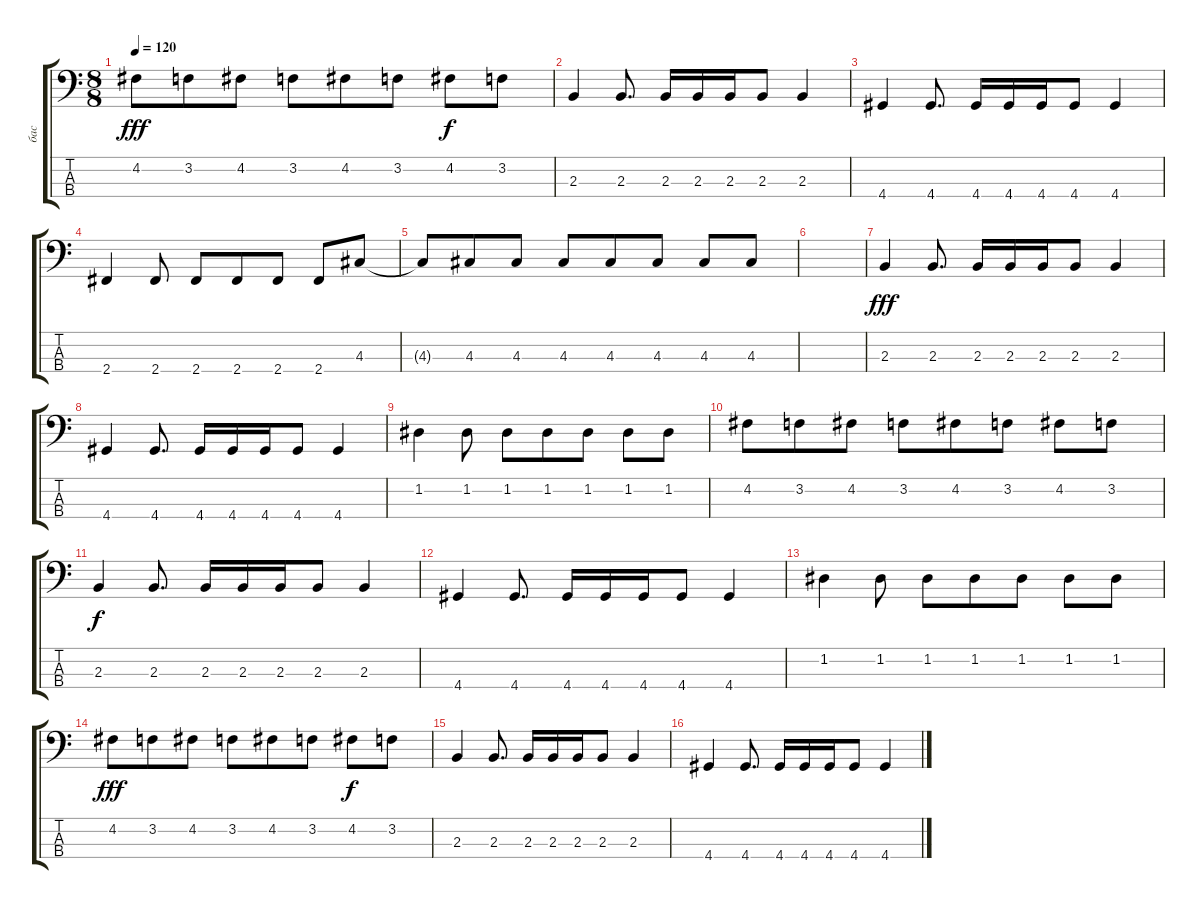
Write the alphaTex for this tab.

\track ("бас" "бас") {instrument electricbassfinger}
\staff {score tabs}
\tuning (G2 D2 A1 E1) {hide}
\ts (8 8)
\tempo 120
\clef f4
\ks c
4.2.8{dy fff} 3.2.8 4.2.8 3.2.8 4.2.8 3.2.8 4.2.8{dy f} 3.2.8 |
2.3.4 2.3.8{d} 2.3.16 2.3.16 2.3.16 2.3.8 2.3.4 |
4.4.4 4.4.8{d} 4.4.16 4.4.16 4.4.16 4.4.8 4.4.4 |
2.4.4 2.4.8 2.4.8 2.4.8 2.4.8 2.4.8 4.3.8 |
4.3{t}.8 4.3.8 4.3.8 4.3.8 4.3.8 4.3.8 4.3.8 4.3.8 |
|
2.3.4{dy fff} 2.3.8{d} 2.3.16 2.3.16 2.3.16 2.3.8 2.3.4 |
4.4.4 4.4.8{d} 4.4.16 4.4.16 4.4.16 4.4.8 4.4.4 |
1.2.4 1.2.8 1.2.8 1.2.8 1.2.8 1.2.8 1.2.8 |
4.2.8 3.2.8 4.2.8 3.2.8 4.2.8 3.2.8 4.2.8 3.2.8 |
2.3.4{dy f} 2.3.8{d} 2.3.16 2.3.16 2.3.16 2.3.8 2.3.4 |
4.4.4 4.4.8{d} 4.4.16 4.4.16 4.4.16 4.4.8 4.4.4 |
1.2.4 1.2.8 1.2.8 1.2.8 1.2.8 1.2.8 1.2.8 |
4.2.8{dy fff} 3.2.8 4.2.8 3.2.8 4.2.8 3.2.8 4.2.8{dy f} 3.2.8 |
2.3.4 2.3.8{d} 2.3.16 2.3.16 2.3.16 2.3.8 2.3.4 |
4.4.4 4.4.8{d} 4.4.16 4.4.16 4.4.16 4.4.8 4.4.4
